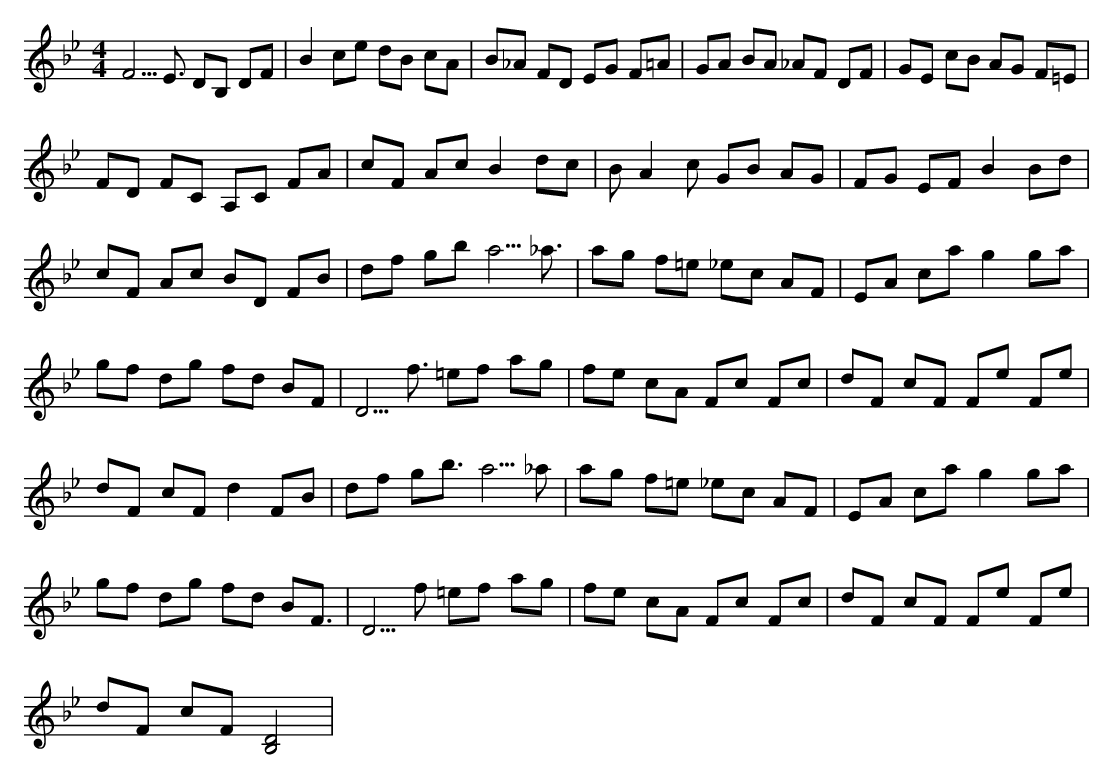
X:1
M:4/4
K:Gmin
F5/E3/2 DB, DF|B2 ce dB cA|B_A FD EG F=A|GA BA _AF DF|GE cB AG F=E|
FD FC A,C FA|cF Ac B2 dc|BA2c GB AG|FG EF B2 Bd|
cF Ac BD FB|df gb a5/_a3/2|ag f=e _ec AF|EA ca g2 ga|
gf dg fd BF|D5/f3/2 =ef ag|fe cA Fc Fc|dF cF Fe Fe|
dF cF d2 FB|df gb3/2a5/_a|ag f=e _ec AF|EA ca g2 ga|
gf dg fd BF3/2|D5/f =ef ag|fe cA Fc Fc|dF cF Fe Fe|
dF cF [B,4D4]|
